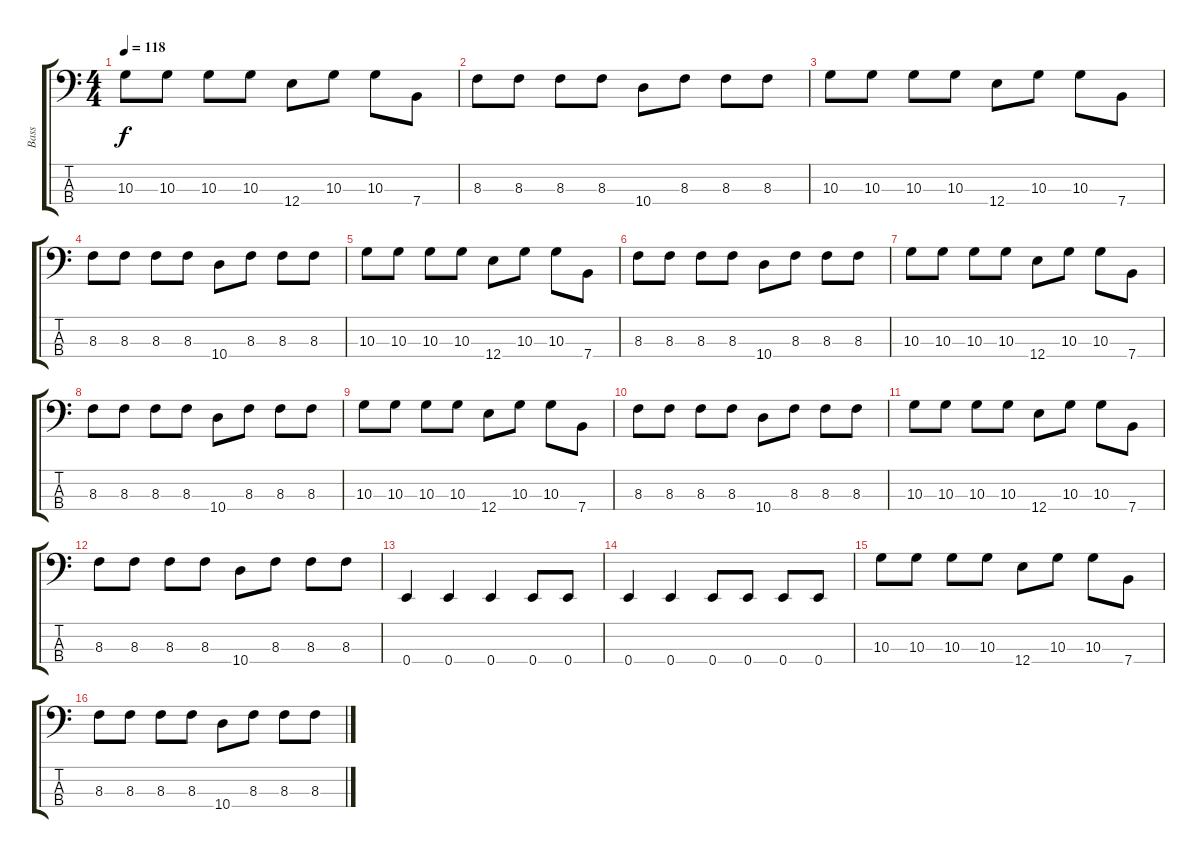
\track ("Bass" "Bass") {instrument electricbassfinger}
\staff {score tabs}
\tuning (G2 D2 A1 E1) {hide}
\ts (4 4)
\tempo 118
\clef f4
\ks c
10.3.8{dy f} 10.3.8 10.3.8 10.3.8 12.4.8 10.3.8 10.3.8 7.4.8 |
8.3.8 8.3.8 8.3.8 8.3.8 10.4.8 8.3.8 8.3.8 8.3.8 |
10.3.8 10.3.8 10.3.8 10.3.8 12.4.8 10.3.8 10.3.8 7.4.8 |
8.3.8 8.3.8 8.3.8 8.3.8 10.4.8 8.3.8 8.3.8 8.3.8 |
10.3.8 10.3.8 10.3.8 10.3.8 12.4.8 10.3.8 10.3.8 7.4.8 |
8.3.8 8.3.8 8.3.8 8.3.8 10.4.8 8.3.8 8.3.8 8.3.8 |
10.3.8 10.3.8 10.3.8 10.3.8 12.4.8 10.3.8 10.3.8 7.4.8 |
8.3.8 8.3.8 8.3.8 8.3.8 10.4.8 8.3.8 8.3.8 8.3.8 |
10.3.8 10.3.8 10.3.8 10.3.8 12.4.8 10.3.8 10.3.8 7.4.8 |
8.3.8 8.3.8 8.3.8 8.3.8 10.4.8 8.3.8 8.3.8 8.3.8 |
10.3.8 10.3.8 10.3.8 10.3.8 12.4.8 10.3.8 10.3.8 7.4.8 |
8.3.8 8.3.8 8.3.8 8.3.8 10.4.8 8.3.8 8.3.8 8.3.8 |
0.4.4 0.4.4 0.4.4 0.4.8 0.4.8 |
0.4.4 0.4.4 0.4.8 0.4.8 0.4.8 0.4.8 |
10.3.8 10.3.8 10.3.8 10.3.8 12.4.8 10.3.8 10.3.8 7.4.8 |
8.3.8 8.3.8 8.3.8 8.3.8 10.4.8 8.3.8 8.3.8 8.3.8
